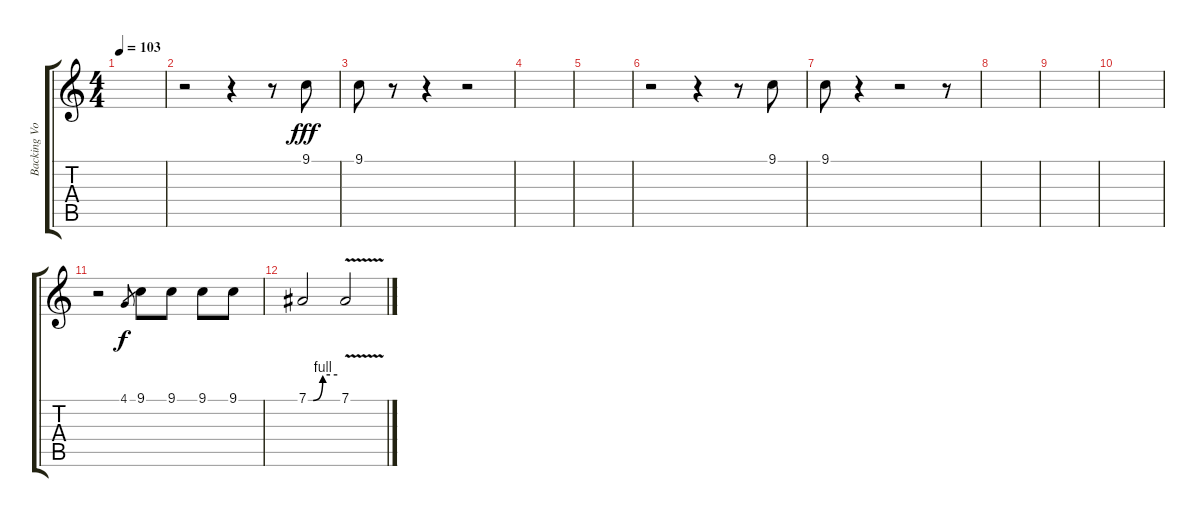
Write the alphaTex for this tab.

\track ("Backing Vocals" "Backing Vo") {instrument frenchhorn}
\staff {score tabs}
\tuning (Eb4 Bb3 Gb3 Db3 Ab2 Eb2) {hide}
\ts (4 4)
\tempo 103
\clef g2
\ks c
|
r.2 r.4 r.8 9.1.8{dy fff} |
9.1.8 r.8 r.4 r.2 |
|
|
r.2 r.4 r.8 9.1.8 |
9.1.8 r.4 r.2 r.8 |
|
|
|
r.2 4.1.8{gr dy f} 9.1.8 9.1.8 9.1.8 9.1.8 |
7.1{be (custom 0 0 10 0 30 4 60 4)}.2 7.1{v}.2
